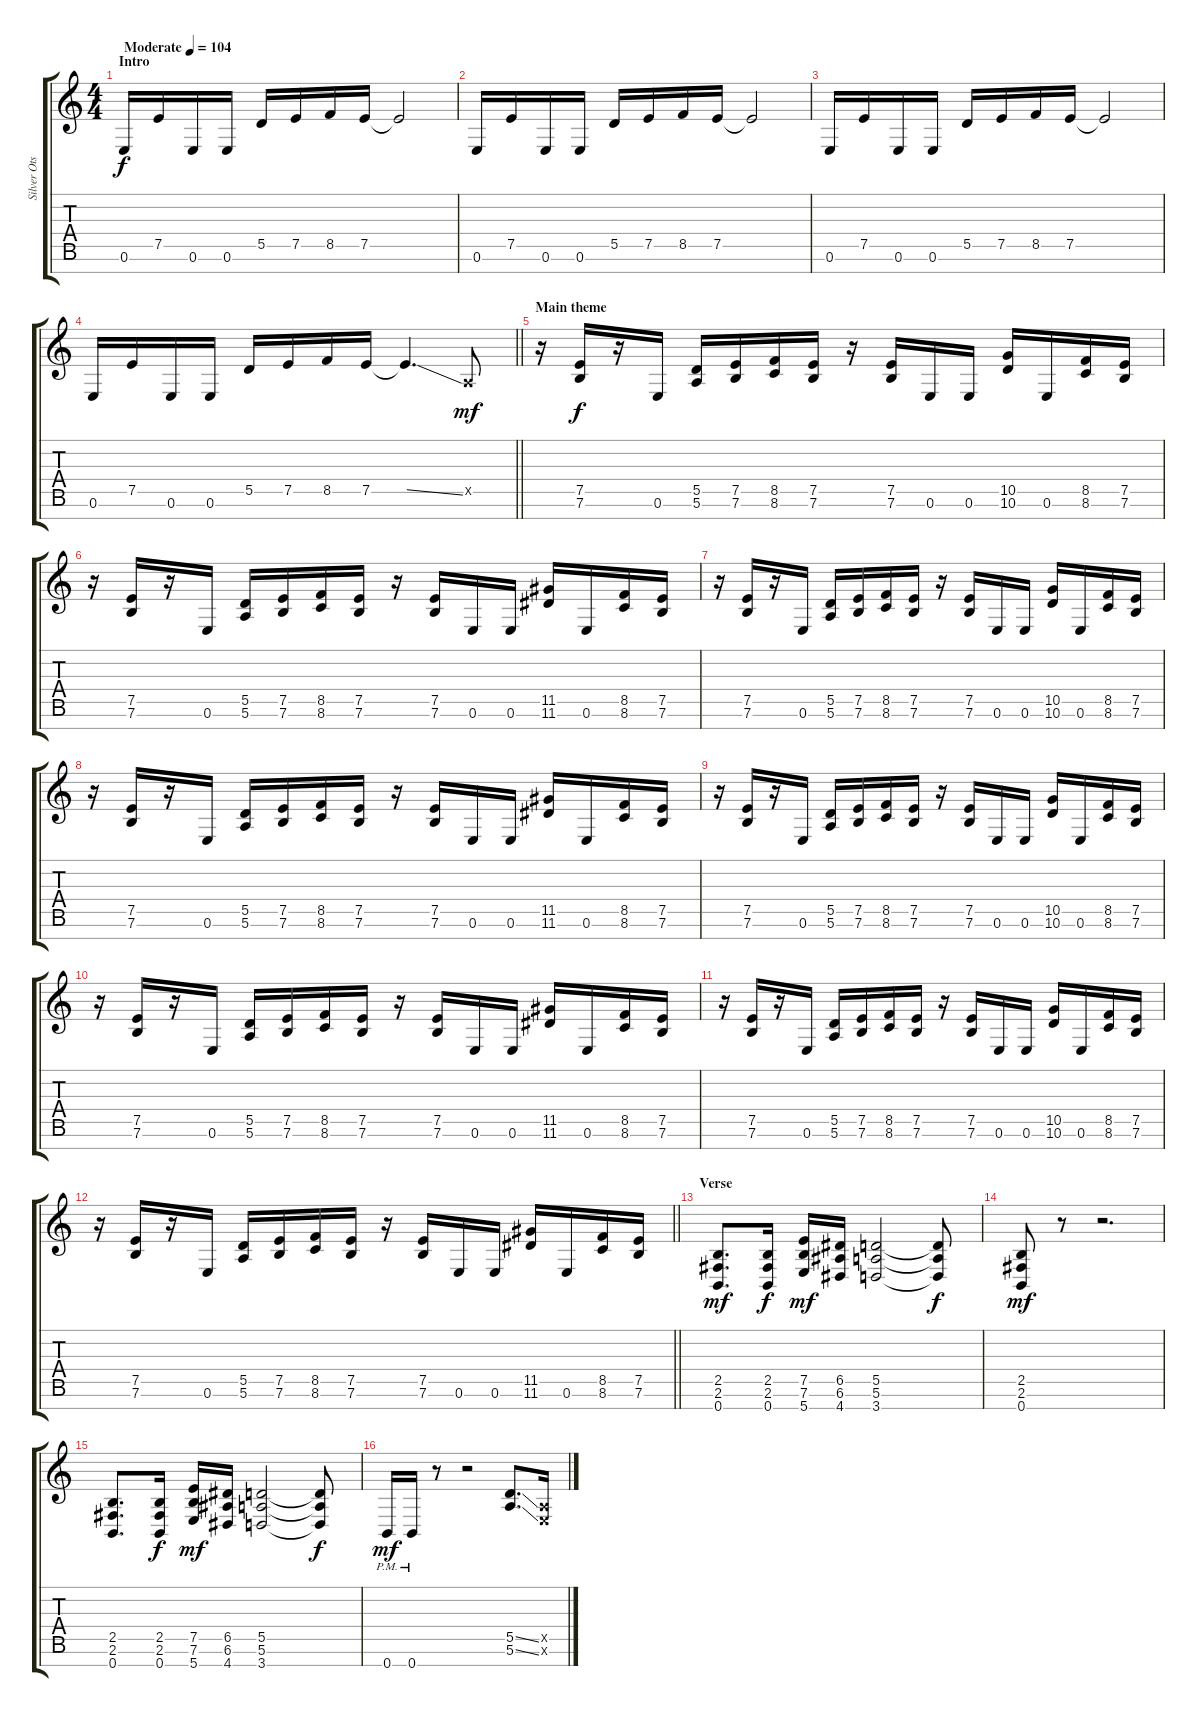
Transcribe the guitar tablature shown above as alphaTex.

\track ("Silver Ots" "Silver Ots") {instrument distortionguitar}
\staff {score tabs}
\tuning (E4 B3 G3 D3 A2 E2 B1) {hide}
\ts (4 4)
\section ("" "Intro")
\tempo (104 "Moderate")
\clef g2
\ks c
0.6.16{dy f instrument distortionguitar} 7.5.16 0.6.16 0.6.16 5.5.16 7.5.16 8.5.16 7.5.16 7.5{t}.2 |
0.6.16 7.5.16 0.6.16 0.6.16 5.5.16 7.5.16 8.5.16 7.5.16 7.5{t}.2 |
0.6.16 7.5.16 0.6.16 0.6.16 5.5.16 7.5.16 8.5.16 7.5.16 7.5{t}.2 |
\barLineRight lightlight
0.6.16 7.5.16 0.6.16 0.6.16 5.5.16 7.5.16 8.5.16 7.5.16 7.5{ss t}.4{d} 0.5{x}.8{dy mf} |
\section ("" "Main theme")
r.16 (7.5 7.6).16{dy f} r.16 0.6.16 (5.5 5.6).16 (7.5 7.6).16 (8.5 8.6).16 (7.5 7.6).16 r.16 (7.5 7.6).16 0.6.16 0.6.16 (10.5 10.6).16 0.6.16 (8.5 8.6).16 (7.5 7.6).16 |
r.16 (7.5 7.6).16 r.16 0.6.16 (5.5 5.6).16 (7.5 7.6).16 (8.5 8.6).16 (7.5 7.6).16 r.16 (7.5 7.6).16 0.6.16 0.6.16 (11.5 11.6).16 0.6.16 (8.5 8.6).16 (7.5 7.6).16 |
r.16 (7.5 7.6).16 r.16 0.6.16 (5.5 5.6).16 (7.5 7.6).16 (8.5 8.6).16 (7.5 7.6).16 r.16 (7.5 7.6).16 0.6.16 0.6.16 (10.5 10.6).16 0.6.16 (8.5 8.6).16 (7.5 7.6).16 |
r.16 (7.5 7.6).16 r.16 0.6.16 (5.5 5.6).16 (7.5 7.6).16 (8.5 8.6).16 (7.5 7.6).16 r.16 (7.5 7.6).16 0.6.16 0.6.16 (11.5 11.6).16 0.6.16 (8.5 8.6).16 (7.5 7.6).16 |
r.16 (7.5 7.6).16 r.16 0.6.16 (5.5 5.6).16 (7.5 7.6).16 (8.5 8.6).16 (7.5 7.6).16 r.16 (7.5 7.6).16 0.6.16 0.6.16 (10.5 10.6).16 0.6.16 (8.5 8.6).16 (7.5 7.6).16 |
r.16 (7.5 7.6).16 r.16 0.6.16 (5.5 5.6).16 (7.5 7.6).16 (8.5 8.6).16 (7.5 7.6).16 r.16 (7.5 7.6).16 0.6.16 0.6.16 (11.5 11.6).16 0.6.16 (8.5 8.6).16 (7.5 7.6).16 |
r.16 (7.5 7.6).16 r.16 0.6.16 (5.5 5.6).16 (7.5 7.6).16 (8.5 8.6).16 (7.5 7.6).16 r.16 (7.5 7.6).16 0.6.16 0.6.16 (10.5 10.6).16 0.6.16 (8.5 8.6).16 (7.5 7.6).16 |
\barLineRight lightlight
r.16 (7.5 7.6).16 r.16 0.6.16 (5.5 5.6).16 (7.5 7.6).16 (8.5 8.6).16 (7.5 7.6).16 r.16 (7.5 7.6).16 0.6.16 0.6.16 (11.5 11.6).16 0.6.16 (8.5 8.6).16 (7.5 7.6).16 |
\section ("" "Verse")
(2.5 2.6 0.7).8{d dy mf} (2.5 2.6 0.7).16{dy f} (7.5 7.6 5.7).16{dy mf} (6.5 6.6 4.7).16 (5.5 5.6 3.7).2 (5.5{t} 5.6{t} 3.7{t}).8{dy f} |
(2.5 2.6 0.7).8{dy mf} r.8 r.2{d} |
(2.5 2.6 0.7).8{d} (2.5 2.6 0.7).16{dy f} (7.5 7.6 5.7).16{dy mf} (6.5 6.6 4.7).16 (5.5 5.6 3.7).2 (5.5{t} 5.6{t} 3.7{t}).8{dy f} |
0.7{pm}.16{dy mf} 0.7{pm}.16 r.8 r.2 (5.5{ss} 5.6{ss}).8{d} (0.5{x} 0.6{x}).16
